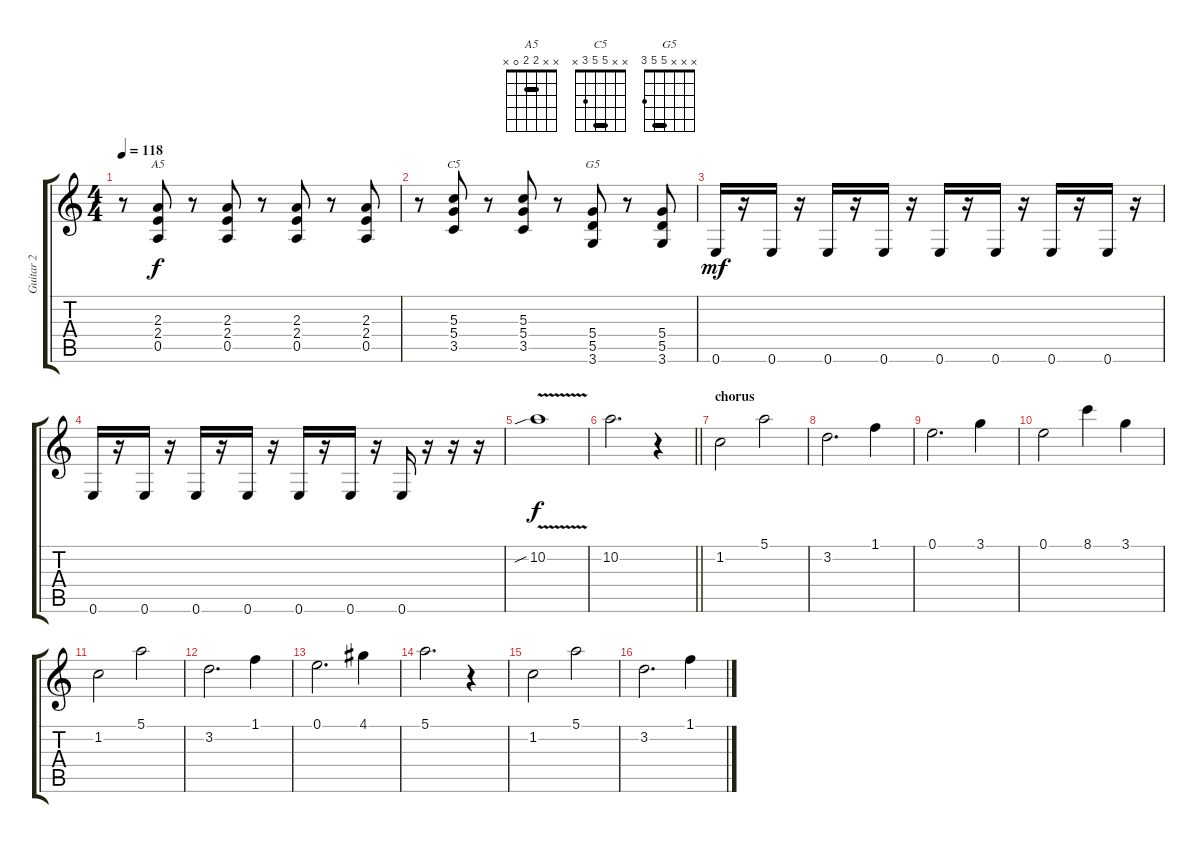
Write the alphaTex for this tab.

\track ("Guitar 2" "Guitar 2") {instrument distortionguitar}
\staff {score tabs}
\tuning (E4 B3 G3 D3 A2 E2) {hide}
\chord ("A5" x x 2 2 0 x) {barre 2}
\chord ("C5" x x 5 5 3 x) {barre 5}
\chord ("G5" x x x 5 5 3) {barre 5}
\ts (4 4)
\tempo 118
\clef g2
\ks c
r.8{dy f} (2.3 2.4 0.5).8{ch "A5"} r.8 (2.3 2.4 0.5).8 r.8 (2.3 2.4 0.5).8 r.8 (2.3 2.4 0.5).8 |
r.8 (5.3 5.4 3.5).8{ch "C5"} r.8 (5.3 5.4 3.5).8 r.8 (5.4 5.5 3.6).8{ch "G5"} r.8 (5.4 5.5 3.6).8 |
0.6.16{dy mf} r.16 0.6.16 r.16 0.6.16 r.16 0.6.16 r.16 0.6.16 r.16 0.6.16 r.16 0.6.16 r.16 0.6.16 r.16 |
0.6.16 r.16 0.6.16 r.16 0.6.16 r.16 0.6.16 r.16 0.6.16 r.16 0.6.16 r.16 0.6.16 r.16 r.16 r.16 |
10.2{v sib}.1{dy f} |
\barLineRight lightlight
10.2.2{d} r.4 |
\section ("" "chorus")
1.2.2 5.1.2 |
3.2.2{d} 1.1.4 |
0.1.2{d} 3.1.4 |
0.1.2 8.1.4 3.1.4 |
1.2.2 5.1.2 |
3.2.2{d} 1.1.4 |
0.1.2{d} 4.1.4 |
5.1.2{d} r.4 |
1.2.2 5.1.2 |
3.2.2{d} 1.1.4
